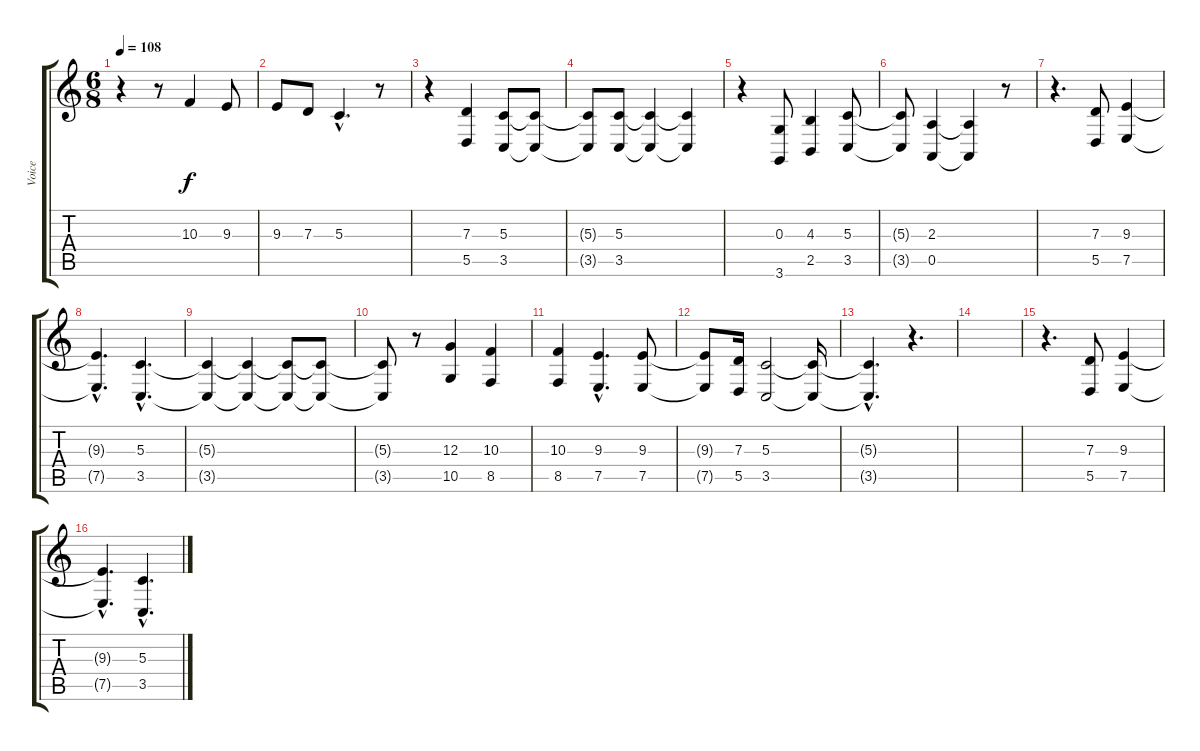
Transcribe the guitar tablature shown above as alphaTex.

\track ("Voice" "Voice") {instrument flute}
\staff {score tabs}
\tuning (E4 B3 G3 D3 A2 E2) {hide}
\ts (6 8)
\tempo 108
\clef g2
\ks c
r.4{dy f} r.8 10.3.4 9.3.8 |
9.3.8 7.3.8 5.3{hac}.4{d} r.8 |
r.4 (7.3 5.5).4 (5.3 3.5).8 (5.3{t} 3.5{t}).8 |
(5.3{t} 3.5{t}).8 (5.3 3.5).8 (5.3{t} 3.5{t}).4 (5.3{t} 3.5{t}).4 |
r.4 (0.3 3.6).8 (4.3 2.5).4 (5.3 3.5).8 |
(5.3{t} 3.5{t}).8 (2.3 0.5).4 (2.3{t} 0.5{t}).4 r.8 |
r.4{d} (7.3 5.5).8 (9.3 7.5).4 |
(9.3{hac t} 7.5{hac t}).4{d} (5.3{hac} 3.5{hac}).4{d} |
(5.3{t} 3.5{t}).4 (5.3{t} 3.5{t}).4 (5.3{t} 3.5{t}).8 (5.3{t} 3.5{t}).8 |
(5.3{t} 3.5{t}).8 r.8 (12.3 10.5).4 (10.3 8.5).4 |
(10.3 8.5).4 (9.3{hac} 7.5{hac}).4{d} (9.3 7.5).8 |
(9.3{t} 7.5{t}).8 (7.3 5.5).16 (5.3 3.5).2 (5.3{t} 3.5{t}).16 |
(5.3{hac t} 3.5{hac t}).4{d} r.4{d} |
|
r.4{d} (7.3 5.5).8 (9.3 7.5).4 |
(9.3{hac t} 7.5{hac t}).4{d} (5.3{hac} 3.5{hac}).4{d}
